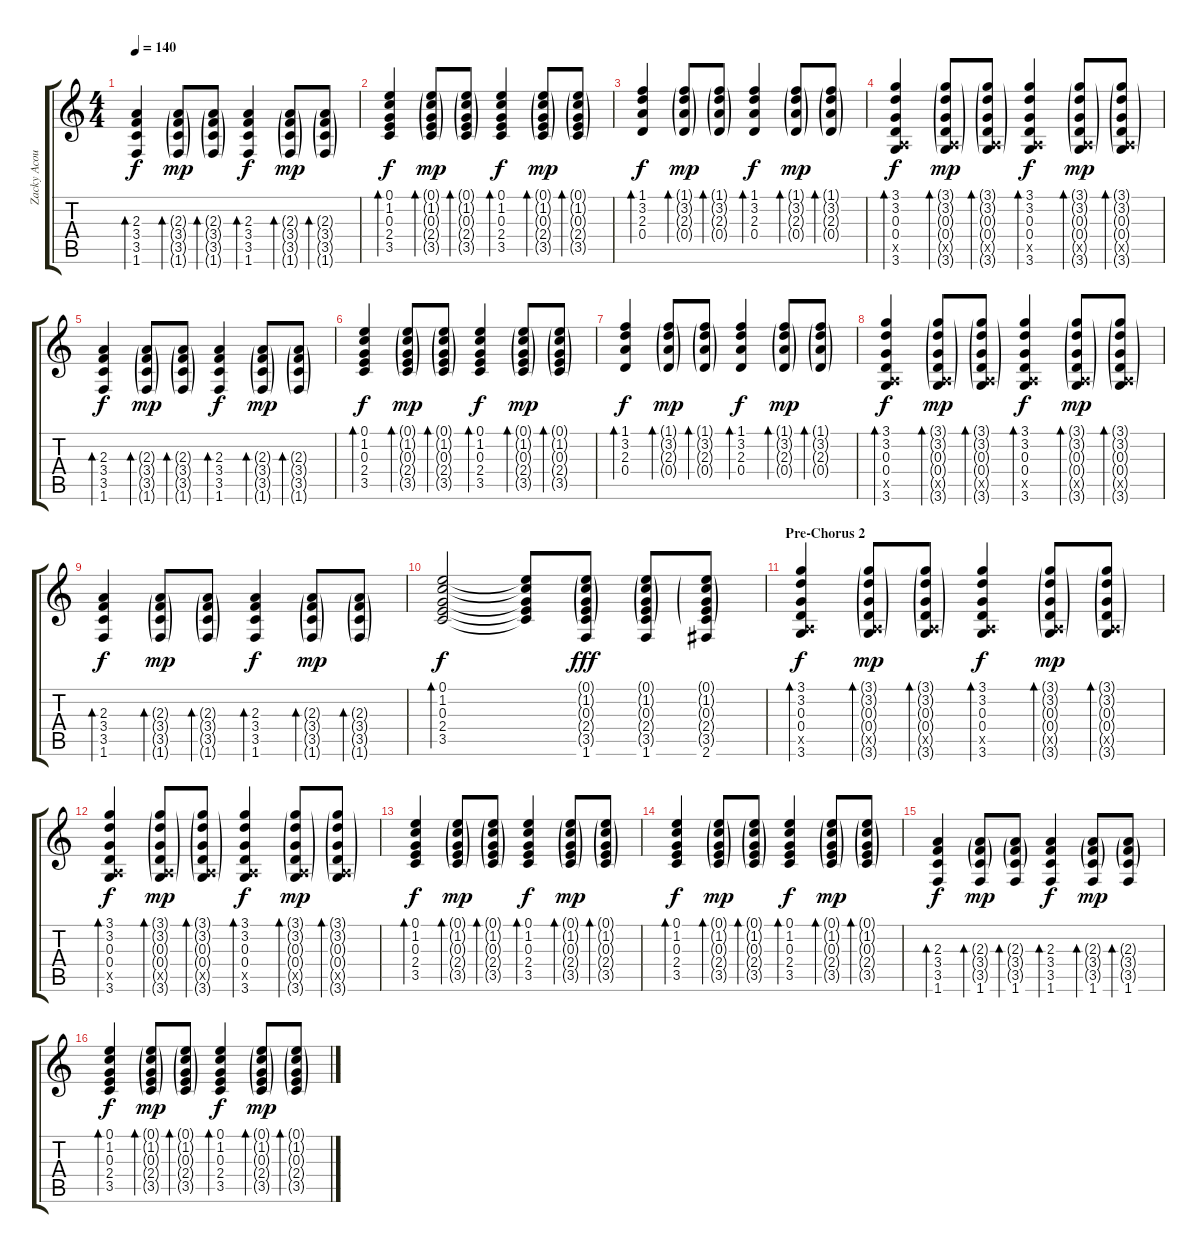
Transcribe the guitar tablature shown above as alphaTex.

\track ("Zacky Acoustic" "Zacky Acou") {instrument acousticguitarsteel}
\staff {score tabs}
\tuning (E4 B3 G3 D3 A2 E2) {hide}
\ts (4 4)
\tempo 140
\clef g2
\ks c
(2.3 3.4 3.5 1.6).4{bd 60 dy f} (2.3{g} 3.4{g} 3.5{g} 1.6{g}).8{bd 60 dy mp} (2.3{g} 3.4{g} 3.5{g} 1.6{g}).8{bd 60} (2.3 3.4 3.5 1.6).4{bd 60 dy f} (2.3{g} 3.4{g} 3.5{g} 1.6{g}).8{bd 60 dy mp} (2.3{g} 3.4{g} 3.5{g} 1.6{g}).8{bd 60} |
(0.1 1.2 0.3 2.4 3.5).4{bd 60 dy f} (0.1{g} 1.2{g} 0.3{g} 2.4{g} 3.5{g}).8{bd 60 dy mp} (0.1{g} 1.2{g} 0.3{g} 2.4{g} 3.5{g}).8{bd 60} (0.1 1.2 0.3 2.4 3.5).4{bd 60 dy f} (0.1{g} 1.2{g} 0.3{g} 2.4{g} 3.5{g}).8{bd 60 dy mp} (0.1{g} 1.2{g} 0.3{g} 2.4{g} 3.5{g}).8{bd 60} |
(1.1 3.2 2.3 0.4).4{bd 60 dy f} (1.1{g} 3.2{g} 2.3{g} 0.4{g}).8{bd 60 dy mp} (1.1{g} 3.2{g} 2.3{g} 0.4{g}).8{bd 60} (1.1 3.2 2.3 0.4).4{bd 60 dy f} (1.1{g} 3.2{g} 2.3{g} 0.4{g}).8{bd 60 dy mp} (1.1{g} 3.2{g} 2.3{g} 0.4{g}).8{bd 60} |
(3.1 3.2 0.3 0.4 0.5{x} 3.6).4{bd 60 dy f} (3.1{g} 3.2{g} 0.3{g} 0.4{g} 0.5{g x} 3.6{g}).8{bd 60 dy mp} (3.1{g} 3.2{g} 0.3{g} 0.4{g} 0.5{g x} 3.6{g}).8{bd 60} (3.1 3.2 0.3 0.4 0.5{x} 3.6).4{bd 60 dy f} (3.1{g} 3.2{g} 0.3{g} 0.4{g} 0.5{g x} 3.6{g}).8{bd 60 dy mp} (3.1{g} 3.2{g} 0.3{g} 0.4{g} 0.5{g x} 3.6{g}).8{bd 60} |
(2.3 3.4 3.5 1.6).4{bd 60 dy f} (2.3{g} 3.4{g} 3.5{g} 1.6{g}).8{bd 60 dy mp} (2.3{g} 3.4{g} 3.5{g} 1.6{g}).8{bd 60} (2.3 3.4 3.5 1.6).4{bd 60 dy f} (2.3{g} 3.4{g} 3.5{g} 1.6{g}).8{bd 60 dy mp} (2.3{g} 3.4{g} 3.5{g} 1.6{g}).8{bd 60} |
(0.1 1.2 0.3 2.4 3.5).4{bd 60 dy f} (0.1{g} 1.2{g} 0.3{g} 2.4{g} 3.5{g}).8{bd 60 dy mp} (0.1{g} 1.2{g} 0.3{g} 2.4{g} 3.5{g}).8{bd 60} (0.1 1.2 0.3 2.4 3.5).4{bd 60 dy f} (0.1{g} 1.2{g} 0.3{g} 2.4{g} 3.5{g}).8{bd 60 dy mp} (0.1{g} 1.2{g} 0.3{g} 2.4{g} 3.5{g}).8{bd 60} |
(1.1 3.2 2.3 0.4).4{bd 60 dy f} (1.1{g} 3.2{g} 2.3{g} 0.4{g}).8{bd 60 dy mp} (1.1{g} 3.2{g} 2.3{g} 0.4{g}).8{bd 60} (1.1 3.2 2.3 0.4).4{bd 60 dy f} (1.1{g} 3.2{g} 2.3{g} 0.4{g}).8{bd 60 dy mp} (1.1{g} 3.2{g} 2.3{g} 0.4{g}).8{bd 60} |
(3.1 3.2 0.3 0.4 0.5{x} 3.6).4{bd 60 dy f} (3.1{g} 3.2{g} 0.3{g} 0.4{g} 0.5{g x} 3.6{g}).8{bd 60 dy mp} (3.1{g} 3.2{g} 0.3{g} 0.4{g} 0.5{g x} 3.6{g}).8{bd 60} (3.1 3.2 0.3 0.4 0.5{x} 3.6).4{bd 60 dy f} (3.1{g} 3.2{g} 0.3{g} 0.4{g} 0.5{g x} 3.6{g}).8{bd 60 dy mp} (3.1{g} 3.2{g} 0.3{g} 0.4{g} 0.5{g x} 3.6{g}).8{bd 60} |
(2.3 3.4 3.5 1.6).4{bd 60 dy f} (2.3{g} 3.4{g} 3.5{g} 1.6{g}).8{bd 60 dy mp} (2.3{g} 3.4{g} 3.5{g} 1.6{g}).8{bd 60} (2.3 3.4 3.5 1.6).4{bd 60 dy f} (2.3{g} 3.4{g} 3.5{g} 1.6{g}).8{bd 60 dy mp} (2.3{g} 3.4{g} 3.5{g} 1.6{g}).8{bd 60} |
(0.1 1.2 0.3 2.4 3.5).2{bd 60 dy f} (0.1{t} 1.2{t} 0.3{t} 2.4{t} 3.5{t}).8 (0.1{g} 1.2{g} 0.3{g} 2.4{g} 3.5{g} 1.6).8{dy fff} (0.1{g} 1.2{g} 0.3{g} 2.4{g} 3.5{g} 1.6).8 (0.1{g} 1.2{g} 0.3{g} 2.4{g} 3.5{g} 2.6).8 |
\section ("" "Pre-Chorus 2")
(3.1 3.2 0.3 0.4 0.5{x} 3.6).4{bd 60 dy f} (3.1{g} 3.2{g} 0.3{g} 0.4{g} 0.5{g x} 3.6{g}).8{bd 60 dy mp} (3.1{g} 3.2{g} 0.3{g} 0.4{g} 0.5{g x} 3.6{g}).8{bd 60} (3.1 3.2 0.3 0.4 0.5{x} 3.6).4{bd 60 dy f} (3.1{g} 3.2{g} 0.3{g} 0.4{g} 0.5{g x} 3.6{g}).8{bd 60 dy mp} (3.1{g} 3.2{g} 0.3{g} 0.4{g} 0.5{g x} 3.6{g}).8{bd 60} |
(3.1 3.2 0.3 0.4 0.5{x} 3.6).4{bd 60 dy f} (3.1{g} 3.2{g} 0.3{g} 0.4{g} 0.5{g x} 3.6{g}).8{bd 60 dy mp} (3.1{g} 3.2{g} 0.3{g} 0.4{g} 0.5{g x} 3.6{g}).8{bd 60} (3.1 3.2 0.3 0.4 0.5{x} 3.6).4{bd 60 dy f} (3.1{g} 3.2{g} 0.3{g} 0.4{g} 0.5{g x} 3.6{g}).8{bd 60 dy mp} (3.1{g} 3.2{g} 0.3{g} 0.4{g} 0.5{g x} 3.6{g}).8{bd 60} |
(0.1 1.2 0.3 2.4 3.5).4{bd 60 dy f} (0.1{g} 1.2{g} 0.3{g} 2.4{g} 3.5{g}).8{bd 60 dy mp} (0.1{g} 1.2{g} 0.3{g} 2.4{g} 3.5{g}).8{bd 60} (0.1 1.2 0.3 2.4 3.5).4{bd 60 dy f} (0.1{g} 1.2{g} 0.3{g} 2.4{g} 3.5{g}).8{bd 60 dy mp} (0.1{g} 1.2{g} 0.3{g} 2.4{g} 3.5{g}).8{bd 60} |
(0.1 1.2 0.3 2.4 3.5).4{bd 60 dy f} (0.1{g} 1.2{g} 0.3{g} 2.4{g} 3.5{g}).8{bd 60 dy mp} (0.1{g} 1.2{g} 0.3{g} 2.4{g} 3.5{g}).8{bd 60} (0.1 1.2 0.3 2.4 3.5).4{bd 60 dy f} (0.1{g} 1.2{g} 0.3{g} 2.4{g} 3.5{g}).8{bd 60 dy mp} (0.1{g} 1.2{g} 0.3{g} 2.4{g} 3.5{g}).8{bd 60} |
(2.3 3.4 3.5 1.6).4{bd 60 dy f} (2.3{g} 3.4{g} 3.5{g} 1.6).8{bd 60 dy mp} (2.3{g} 3.4{g} 3.5{g} 1.6).8{bd 60} (2.3 3.4 3.5 1.6).4{bd 60 dy f} (2.3{g} 3.4{g} 3.5{g} 1.6).8{bd 60 dy mp} (2.3{g} 3.4{g} 3.5{g} 1.6).8{bd 60} |
(0.1 1.2 0.3 2.4 3.5).4{bd 60 dy f} (0.1{g} 1.2{g} 0.3{g} 2.4{g} 3.5{g}).8{bd 60 dy mp} (0.1{g} 1.2{g} 0.3{g} 2.4{g} 3.5{g}).8{bd 60} (0.1 1.2 0.3 2.4 3.5).4{bd 60 dy f} (0.1{g} 1.2{g} 0.3{g} 2.4{g} 3.5{g}).8{bd 60 dy mp} (0.1{g} 1.2{g} 0.3{g} 2.4{g} 3.5{g}).8{bd 60}
